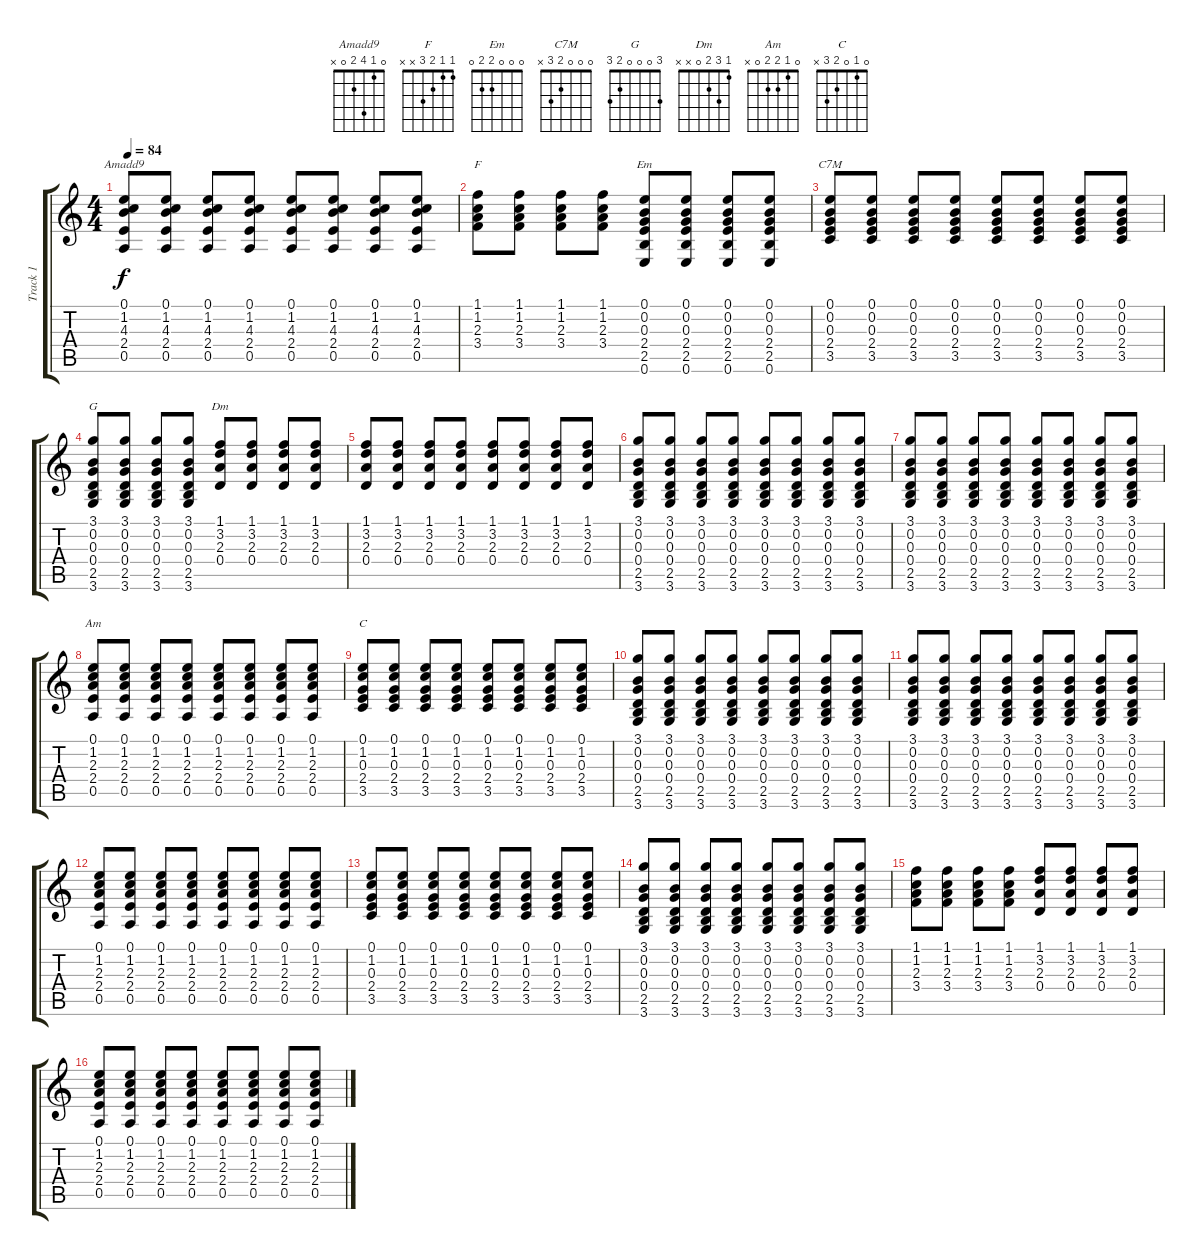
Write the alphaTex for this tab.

\track ("Track 1" "Track 1") {instrument acousticguitarnylon}
\staff {score tabs}
\tuning (E4 B3 G3 D3 A2 E2) {hide}
\chord ("Amadd9" 0 1 4 2 0 x)
\chord ("F" 1 1 2 3 x x)
\chord ("Em" 0 0 0 2 2 0)
\chord ("C7M" 0 0 0 2 3 x)
\chord ("G" 3 0 0 0 2 3)
\chord ("Dm" 1 3 2 0 x x)
\chord ("Am" 0 1 2 2 0 x)
\chord ("C" 0 1 0 2 3 x)
\ts (4 4)
\tempo 84
\clef g2
\ks c
(0.1 1.2 4.3 2.4 0.5).8{ch "Amadd9" dy f instrument acousticguitarnylon} (0.1 1.2 4.3 2.4 0.5).8 (0.1 1.2 4.3 2.4 0.5).8 (0.1 1.2 4.3 2.4 0.5).8 (0.1 1.2 4.3 2.4 0.5).8 (0.1 1.2 4.3 2.4 0.5).8 (0.1 1.2 4.3 2.4 0.5).8 (0.1 1.2 4.3 2.4 0.5).8 |
(1.1 1.2 2.3 3.4).8{ch "F"} (1.1 1.2 2.3 3.4).8 (1.1 1.2 2.3 3.4).8 (1.1 1.2 2.3 3.4).8 (0.1 0.2 0.3 2.4 2.5 0.6).8{ch "Em"} (0.1 0.2 0.3 2.4 2.5 0.6).8 (0.1 0.2 0.3 2.4 2.5 0.6).8 (0.1 0.2 0.3 2.4 2.5 0.6).8 |
(0.1 0.2 0.3 2.4 3.5).8{ch "C7M"} (0.1 0.2 0.3 2.4 3.5).8 (0.1 0.2 0.3 2.4 3.5).8 (0.1 0.2 0.3 2.4 3.5).8 (0.1 0.2 0.3 2.4 3.5).8 (0.1 0.2 0.3 2.4 3.5).8 (0.1 0.2 0.3 2.4 3.5).8 (0.1 0.2 0.3 2.4 3.5).8 |
(3.1 0.2 0.3 0.4 2.5 3.6).8{ch "G"} (3.1 0.2 0.3 0.4 2.5 3.6).8 (3.1 0.2 0.3 0.4 2.5 3.6).8 (3.1 0.2 0.3 0.4 2.5 3.6).8 (1.1 3.2 2.3 0.4).8{ch "Dm"} (1.1 3.2 2.3 0.4).8 (1.1 3.2 2.3 0.4).8 (1.1 3.2 2.3 0.4).8 |
(1.1 3.2 2.3 0.4).8 (1.1 3.2 2.3 0.4).8 (1.1 3.2 2.3 0.4).8 (1.1 3.2 2.3 0.4).8 (1.1 3.2 2.3 0.4).8 (1.1 3.2 2.3 0.4).8 (1.1 3.2 2.3 0.4).8 (1.1 3.2 2.3 0.4).8 |
(3.1 0.2 0.3 0.4 2.5 3.6).8 (3.1 0.2 0.3 0.4 2.5 3.6).8 (3.1 0.2 0.3 0.4 2.5 3.6).8 (3.1 0.2 0.3 0.4 2.5 3.6).8 (3.1 0.2 0.3 0.4 2.5 3.6).8 (3.1 0.2 0.3 0.4 2.5 3.6).8 (3.1 0.2 0.3 0.4 2.5 3.6).8 (3.1 0.2 0.3 0.4 2.5 3.6).8 |
(3.1 0.2 0.3 0.4 2.5 3.6).8 (3.1 0.2 0.3 0.4 2.5 3.6).8 (3.1 0.2 0.3 0.4 2.5 3.6).8 (3.1 0.2 0.3 0.4 2.5 3.6).8 (3.1 0.2 0.3 0.4 2.5 3.6).8 (3.1 0.2 0.3 0.4 2.5 3.6).8 (3.1 0.2 0.3 0.4 2.5 3.6).8 (3.1 0.2 0.3 0.4 2.5 3.6).8 |
(0.1 1.2 2.3 2.4 0.5).8{ch "Am"} (0.1 1.2 2.3 2.4 0.5).8 (0.1 1.2 2.3 2.4 0.5).8 (0.1 1.2 2.3 2.4 0.5).8 (0.1 1.2 2.3 2.4 0.5).8 (0.1 1.2 2.3 2.4 0.5).8 (0.1 1.2 2.3 2.4 0.5).8 (0.1 1.2 2.3 2.4 0.5).8 |
(0.1 1.2 0.3 2.4 3.5).8{ch "C"} (0.1 1.2 0.3 2.4 3.5).8 (0.1 1.2 0.3 2.4 3.5).8 (0.1 1.2 0.3 2.4 3.5).8 (0.1 1.2 0.3 2.4 3.5).8 (0.1 1.2 0.3 2.4 3.5).8 (0.1 1.2 0.3 2.4 3.5).8 (0.1 1.2 0.3 2.4 3.5).8 |
(3.1 0.2 0.3 0.4 2.5 3.6).8 (3.1 0.2 0.3 0.4 2.5 3.6).8 (3.1 0.2 0.3 0.4 2.5 3.6).8 (3.1 0.2 0.3 0.4 2.5 3.6).8 (3.1 0.2 0.3 0.4 2.5 3.6).8 (3.1 0.2 0.3 0.4 2.5 3.6).8 (3.1 0.2 0.3 0.4 2.5 3.6).8 (3.1 0.2 0.3 0.4 2.5 3.6).8 |
(3.1 0.2 0.3 0.4 2.5 3.6).8 (3.1 0.2 0.3 0.4 2.5 3.6).8 (3.1 0.2 0.3 0.4 2.5 3.6).8 (3.1 0.2 0.3 0.4 2.5 3.6).8 (3.1 0.2 0.3 0.4 2.5 3.6).8 (3.1 0.2 0.3 0.4 2.5 3.6).8 (3.1 0.2 0.3 0.4 2.5 3.6).8 (3.1 0.2 0.3 0.4 2.5 3.6).8 |
(0.1 1.2 2.3 2.4 0.5).8 (0.1 1.2 2.3 2.4 0.5).8 (0.1 1.2 2.3 2.4 0.5).8 (0.1 1.2 2.3 2.4 0.5).8 (0.1 1.2 2.3 2.4 0.5).8 (0.1 1.2 2.3 2.4 0.5).8 (0.1 1.2 2.3 2.4 0.5).8 (0.1 1.2 2.3 2.4 0.5).8 |
(0.1 1.2 0.3 2.4 3.5).8 (0.1 1.2 0.3 2.4 3.5).8 (0.1 1.2 0.3 2.4 3.5).8 (0.1 1.2 0.3 2.4 3.5).8 (0.1 1.2 0.3 2.4 3.5).8 (0.1 1.2 0.3 2.4 3.5).8 (0.1 1.2 0.3 2.4 3.5).8 (0.1 1.2 0.3 2.4 3.5).8 |
(3.1 0.2 0.3 0.4 2.5 3.6).8 (3.1 0.2 0.3 0.4 2.5 3.6).8 (3.1 0.2 0.3 0.4 2.5 3.6).8 (3.1 0.2 0.3 0.4 2.5 3.6).8 (3.1 0.2 0.3 0.4 2.5 3.6).8 (3.1 0.2 0.3 0.4 2.5 3.6).8 (3.1 0.2 0.3 0.4 2.5 3.6).8 (3.1 0.2 0.3 0.4 2.5 3.6).8 |
(1.1 1.2 2.3 3.4).8 (1.1 1.2 2.3 3.4).8 (1.1 1.2 2.3 3.4).8 (1.1 1.2 2.3 3.4).8 (1.1 3.2 2.3 0.4).8 (1.1 3.2 2.3 0.4).8 (1.1 3.2 2.3 0.4).8 (1.1 3.2 2.3 0.4).8 |
(0.1 1.2 2.3 2.4 0.5).8 (0.1 1.2 2.3 2.4 0.5).8 (0.1 1.2 2.3 2.4 0.5).8 (0.1 1.2 2.3 2.4 0.5).8 (0.1 1.2 2.3 2.4 0.5).8 (0.1 1.2 2.3 2.4 0.5).8 (0.1 1.2 2.3 2.4 0.5).8 (0.1 1.2 2.3 2.4 0.5).8
